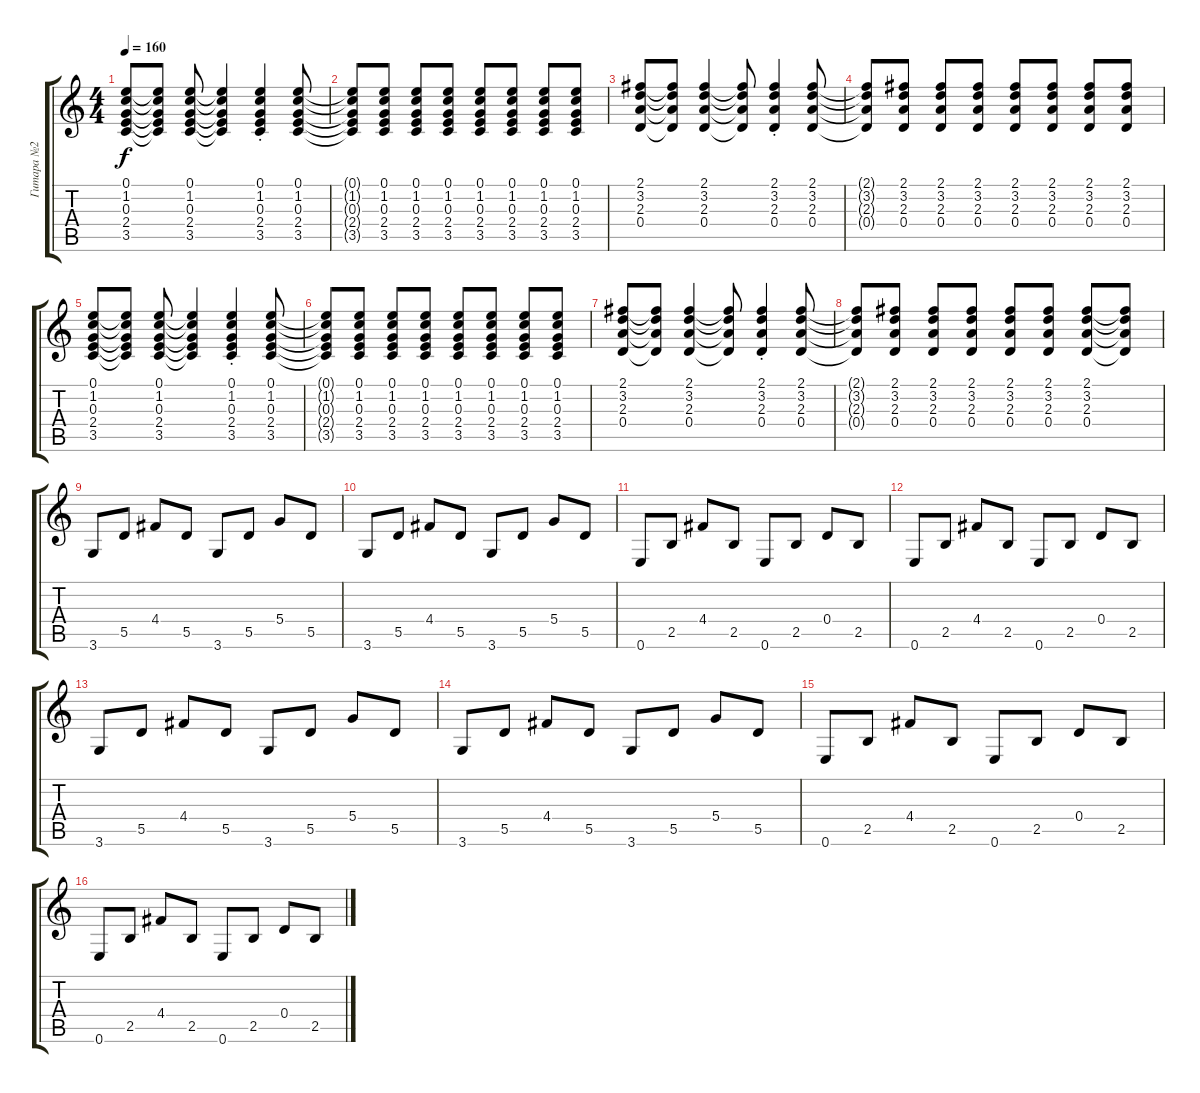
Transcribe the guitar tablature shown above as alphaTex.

\track ("Гитара №2" "Гитара №2") {instrument acousticguitarsteel}
\staff {score tabs}
\tuning (E4 B3 G3 D3 A2 E2) {hide}
\ts (4 4)
\tempo 160
\clef g2
\ks c
(0.1 1.2 0.3 2.4 3.5).8{dy f} (0.1{t} 1.2{t} 0.3{t} 2.4{t} 3.5{t}).8 (0.1 1.2 0.3 2.4 3.5).8 (0.1{t} 1.2{t} 0.3{t} 2.4{t} 3.5{t}).4 (0.1{st} 1.2{st} 0.3{st} 2.4{st} 3.5{st}).4 (0.1 1.2 0.3 2.4 3.5).8 |
(0.1{t} 1.2{t} 0.3{t} 2.4{t} 3.5{t}).8 (0.1 1.2 0.3 2.4 3.5).8 (0.1 1.2 0.3 2.4 3.5).8 (0.1 1.2 0.3 2.4 3.5).8 (0.1 1.2 0.3 2.4 3.5).8 (0.1 1.2 0.3 2.4 3.5).8 (0.1 1.2 0.3 2.4 3.5).8 (0.1 1.2 0.3 2.4 3.5).8 |
(2.1 3.2 2.3 0.4).8 (2.1{t} 3.2{t} 2.3{t} 0.4{t}).8 (2.1 3.2 2.3 0.4).4 (2.1{t} 3.2{t} 2.3{t} 0.4{t}).8 (2.1{st} 3.2 2.3 0.4).4 (2.1 3.2 2.3 0.4).8 |
(2.1{t} 3.2{t} 2.3{t} 0.4{t}).8 (2.1 3.2 2.3 0.4).8 (2.1 3.2 2.3 0.4).8 (2.1 3.2 2.3 0.4).8 (2.1 3.2 2.3 0.4).8 (2.1 3.2 2.3 0.4).8 (2.1 3.2 2.3 0.4).8 (2.1 3.2 2.3 0.4).8 |
(0.1 1.2 0.3 2.4 3.5).8 (0.1{t} 1.2{t} 0.3{t} 2.4{t} 3.5{t}).8 (0.1 1.2 0.3 2.4 3.5).8 (0.1{t} 1.2{t} 0.3{t} 2.4{t} 3.5{t}).4 (0.1{st} 1.2{st} 0.3{st} 2.4{st} 3.5{st}).4 (0.1 1.2 0.3 2.4 3.5).8 |
(0.1{t} 1.2{t} 0.3{t} 2.4{t} 3.5{t}).8 (0.1 1.2 0.3 2.4 3.5).8 (0.1 1.2 0.3 2.4 3.5).8 (0.1 1.2 0.3 2.4 3.5).8 (0.1 1.2 0.3 2.4 3.5).8 (0.1 1.2 0.3 2.4 3.5).8 (0.1 1.2 0.3 2.4 3.5).8 (0.1 1.2 0.3 2.4 3.5).8 |
(2.1 3.2 2.3 0.4).8 (2.1{t} 3.2{t} 2.3{t} 0.4{t}).8 (2.1 3.2 2.3 0.4).4 (2.1{t} 3.2{t} 2.3{t} 0.4{t}).8 (2.1{st} 3.2 2.3 0.4).4 (2.1 3.2 2.3 0.4).8 |
(2.1{t} 3.2{t} 2.3{t} 0.4{t}).8 (2.1 3.2 2.3 0.4).8 (2.1 3.2 2.3 0.4).8 (2.1 3.2 2.3 0.4).8 (2.1 3.2 2.3 0.4).8 (2.1 3.2 2.3 0.4).8 (2.1 3.2 2.3 0.4).8 (2.1{t} 3.2{t} 2.3{t} 0.4{t}).8 |
3.6.8 5.5.8 4.4.8 5.5.8 3.6.8 5.5.8 5.4.8 5.5.8 |
3.6.8 5.5.8 4.4.8 5.5.8 3.6.8 5.5.8 5.4.8 5.5.8 |
0.6.8 2.5.8 4.4.8 2.5.8 0.6.8 2.5.8 0.4.8 2.5.8 |
0.6.8 2.5.8 4.4.8 2.5.8 0.6.8 2.5.8 0.4.8 2.5.8 |
3.6.8 5.5.8 4.4.8 5.5.8 3.6.8 5.5.8 5.4.8 5.5.8 |
3.6.8 5.5.8 4.4.8 5.5.8 3.6.8 5.5.8 5.4.8 5.5.8 |
0.6.8 2.5.8 4.4.8 2.5.8 0.6.8 2.5.8 0.4.8 2.5.8 |
0.6.8 2.5.8 4.4.8 2.5.8 0.6.8 2.5.8 0.4.8 2.5.8
